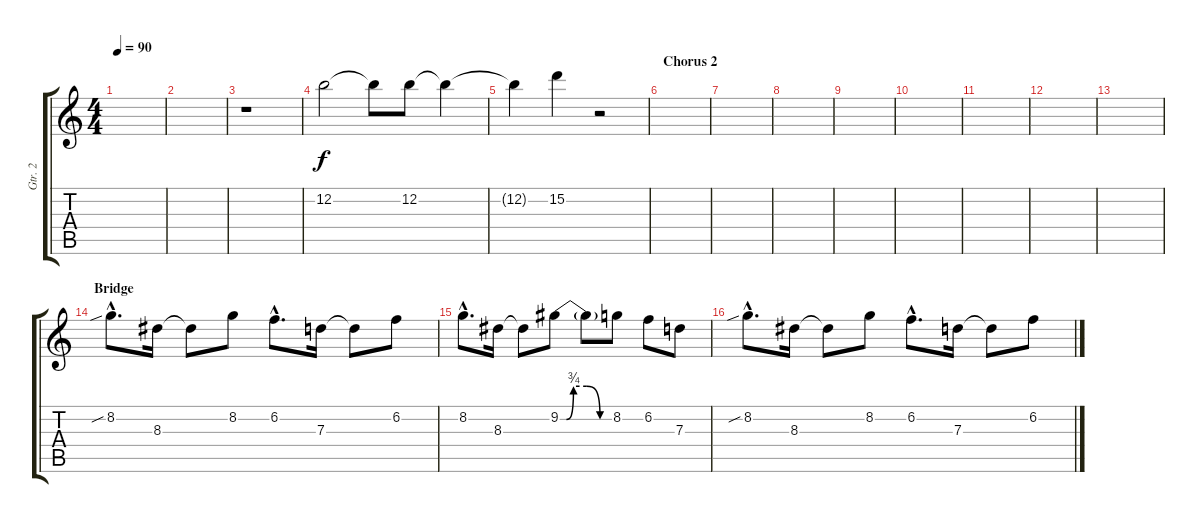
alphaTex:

\track ("Gtr. 2" "Gtr. 2") {instrument distortionguitar}
\staff {score tabs}
\tuning (E4 B3 G3 D3 A2 D2) {hide}
\ts (4 4)
\tempo 90
\clef g2
\ks c
|
|
r.1{volume 0} |
12.2.2{volume 13 instrument reversecymbal} 12.2{t}.8 12.2.8 12.2{t}.4 |
12.2{t}.4 15.2.4 r.2{volume 13 instrument distortionguitar} |
\section ("" "Chorus 2")
|
|
|
|
|
|
|
|
\section ("" "Bridge")
8.2{sib hac}.8{d} 8.3.16 8.3{t}.8 8.2.8 6.2{hac}.8{d} 7.3.16 7.3{t}.8 6.2.8 |
8.2{hac}.8{d} 8.3.16 8.3{t}.8 9.2{be (custom 0 0 7 0 15 3 30 3 45 0 60 0)}.8 9.2{t}.8 8.2.8 6.2.8 7.3.8 |
8.2{sib hac}.8{d} 8.3.16 8.3{t}.8 8.2.8 6.2{hac}.8{d} 7.3.16 7.3{t}.8 6.2.8
